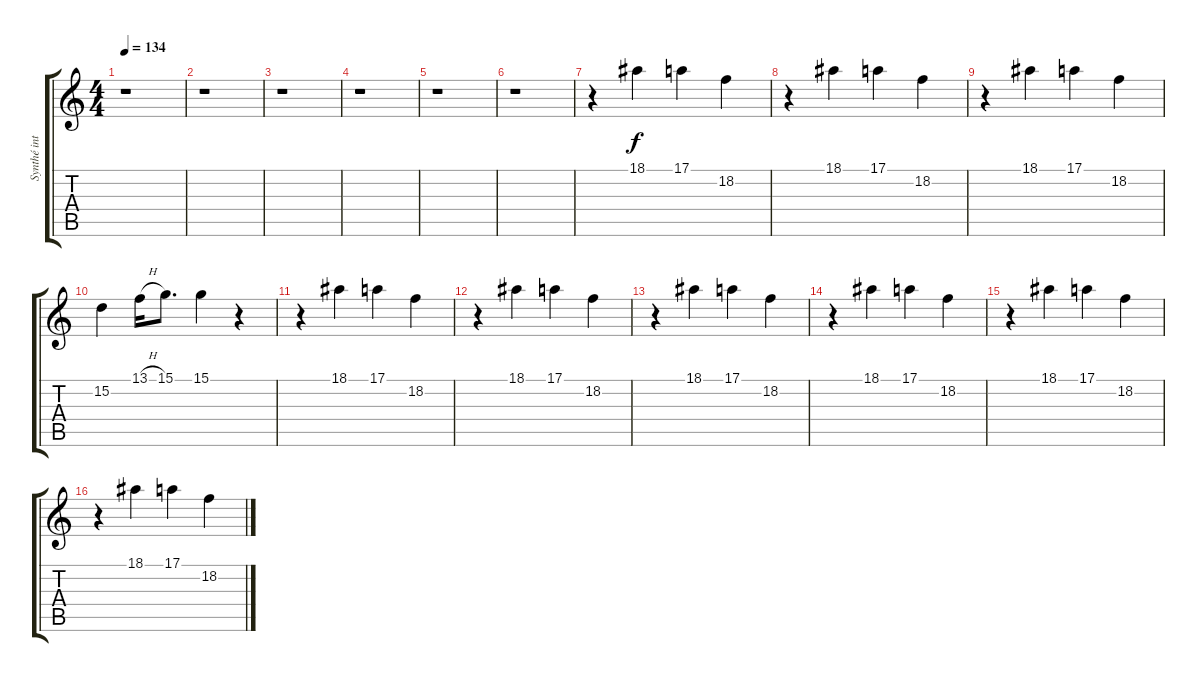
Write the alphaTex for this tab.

\track ("Synthé intro" "Synthé int") {instrument lead8bassandlead}
\staff {score tabs}
\tuning (E4 B3 G3 D3 A2 E2) {hide}
\ts (4 4)
\tempo 134
\clef g2
\ks c
r.1{dy fff} |
r.1 |
r.1 |
r.1 |
r.1 |
r.1 |
r.4 18.1.4{dy f volume 16} 17.1.4 18.2.4 |
r.4 18.1.4{volume 16} 17.1.4 18.2.4 |
r.4 18.1.4{volume 16} 17.1.4 18.2.4 |
15.2.4 13.1{h}.16 15.1.8{d} 15.1.4 r.4 |
r.4 18.1.4{volume 16} 17.1.4 18.2.4 |
r.4 18.1.4{volume 16} 17.1.4 18.2.4 |
r.4 18.1.4{volume 16} 17.1.4 18.2.4 |
r.4 18.1.4{volume 16} 17.1.4 18.2.4 |
r.4 18.1.4{volume 16} 17.1.4 18.2.4 |
r.4 18.1.4{volume 16} 17.1.4 18.2.4
